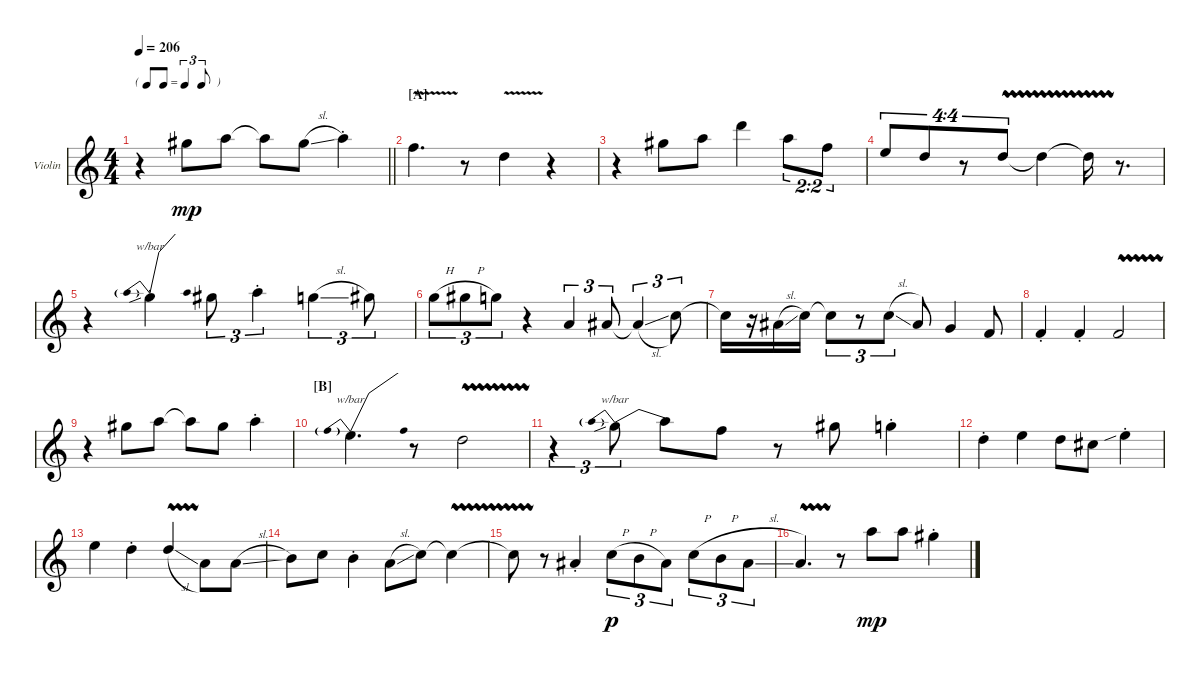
\defaultSystemsLayout 4
\bracketExtendMode groupsimilarinstruments
\firstSystemTrackNameOrientation horizontal
\otherSystemsTrackNameOrientation horizontal
\track ("Violin" "Violin") {instrument violin}
\staff {score}
\tuning (E5 A4 D4 G3)
\ts (4 4)
\tf triplet8th
\ac
\tempo 206
\clef g2
\barLineRight lightlight
\ks c
r.4{dy mp instrument violin} 4.1.8 5.1.8 5.1{t}.8 4.1{sl}.8 5.1{st}.4 |
\section ("A" "")
8.2{v}.4{d} r.8 5.2{v}.4 r.4 |
r.4 4.1.8 5.1.8 10.1.4 12.2.8{tu (2 2)} 15.3.8{tu (2 2)} |
0.1.8{tu (4 4) beam invert} 5.2.8{tu (4 4)} r.8{tu (4 4)} 5.2{vw}.8{tu (4 4)} 5.2{vw t}.4 5.2{vw t}.16 r.8{d} |
r.4 5.1{sib st}.4{tbe (predivedive default 0 -4 39.6 0)} 4.1.8{tu (3 2)} 5.1{st}.4{tu (3 2)} 3.1{sl}.4{tu (3 2)} 4.1.8{tu (3 2)} |
3.1{h}.8{tu (3 2)} 4.1{h}.8{tu (3 2)} 3.1.8{tu (3 2)} r.4 0.2.4{tu (3 2)} 1.2.8{tu (3 2)} 1.2{sl t}.4{tu (3 2)} 3.2.8{tu (3 2)} |
3.2{t}.16 r.16 1.2{sl}.16 3.2.16 3.2{t}.8{tu (3 2)} r.8{tu (3 2)} 3.2{sl}.8{tu (3 2)} 1.2.8 5.3.4 3.3.8 |
3.3{st}.4 3.3{st}.4 3.3{vw}.2 |
r.4 4.1.8 5.1.8 5.1{t}.8 4.1.8 5.1{st}.4 |
\section ("B" "")
8.2.4{d tbe (predivedive default 0 -2 59.4 0)} r.8 5.2{vw}.2 |
r.4{tu (3 2)} 19.3{sib}.8{tu (3 2) tbe (predivedive default 0 -4 48.6 0)} 19.3{t}.8 22.4.8 r.8 18.3.8 17.3{st}.4 |
19.4{st}.4 0.1.4 5.2.8 4.2.8 0.1{sib st}.4 |
0.1.4 5.2{st}.4 5.2{vw sl}.4 0.2.8{beam invert} 0.2{sl}.8 |
2.2.8 3.2.8 2.2{st}.4 0.2{sl}.8 3.2.8 3.2{vw t}.4 |
3.2{vw t}.8 r.8 1.2{st}.4 3.2{h}.8{tu (3 2) dy p} 2.2{h}.8{tu (3 2)} 1.2.8{tu (3 2)} 3.2{h}.8{tu (3 2)} 2.2{h}.8{tu (3 2)} 1.2{sl}.8{tu (3 2)} |
0.2{vw}.4{d} r.8 5.1.8{dy mp} 5.1.8 4.1{st}.4
